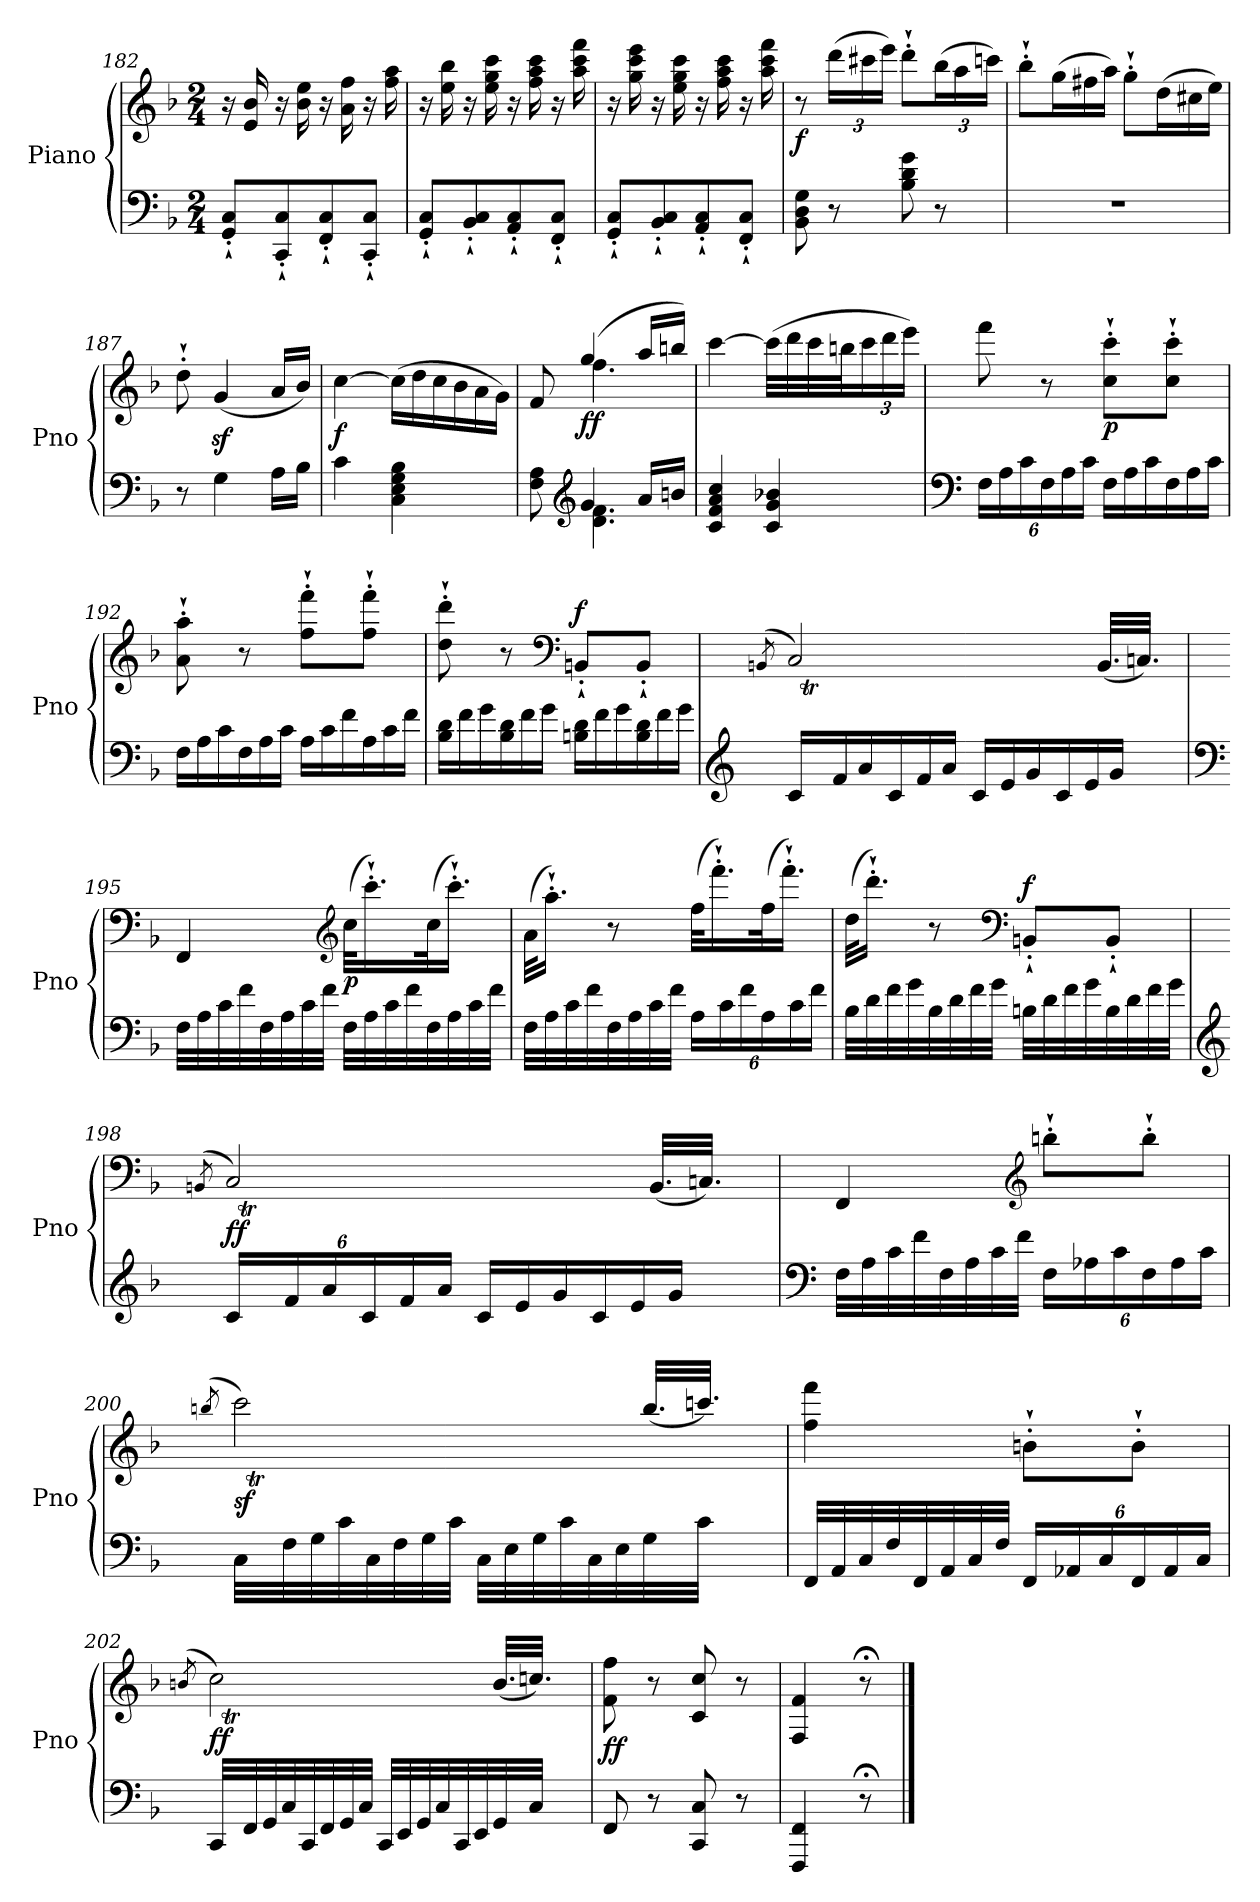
**kern	**kern	**dynam
*part1	*part1	*part1
*staff2	*staff1	*staff1/2
*I"Piano	*	*
*I'Pno	*	*
*clefF4	*clefG2	*
*k[b-]	*k[b-]	*
*M2/4	*M2/4	*
=182	=182	=182
8GG/`' 8C/`'L	16r	.
.	16e/ 16b-/	.
8CC/`' 8C/`'	16r	.
.	16b-\ 16ee\	.
8FF/`' 8C/`'	16r	.
.	16a\ 16ff\	.
8CC/`' 8C/`'J	16r	.
.	16ff\ 16aa\	.
=183	=183	=183
8GG/`' 8C/`'L	16r	.
.	16ee\ 16bb-\	.
8BB-/`' 8C/`'	16r	.
.	16ee\ 16gg\ 16ccc\	.
8AA/`' 8C/`'	16r	.
.	16ff\ 16aa\ 16ccc\	.
8FF/`' 8C/`'J	16r	.
.	16aa\ 16ccc\ 16fff\	.
!!LO:LB:g=z
=184	=184	=184
8GG/`' 8C/`'L	16r	.
.	16gg\ 16ccc\ 16eee\	.
8BB-/`' 8C/`'	16r	.
.	16ee\ 16gg\ 16ccc\	.
8AA/`' 8C/`'	16r	.
.	16ff\ 16aa\ 16ccc\	.
8FF/`' 8C/`'J	16r	.
.	16aa\ 16ccc\ 16fff\	.
=185	=185	=185
!	!	!LO:DY:b
8BB-\ 8D\ 8G\	8r	f
*	*Xbrackettup	*
8r	(24ddd\LL	.
.	24ccc#X\	.
.	24eee\JJ)	.
8B-\ 8d\ 8g\	8ddd`'\L	.
8r	(24bb-\L	.
.	24aa\	.
.	24cccn\JJ)	.
=186	=186	=186
2r	8bb-`'\L	.
*	*Xtuplet	*
.	(24gg\L	.
.	24ff#X\	.
.	24aa\JJ)	.
.	8gg`'\L	.
.	(24dd\L	.
.	24cc#X\	.
.	24ee\JJ)	.
=187	=187	=187
8r	8dd`'\	.
4G\	(4gz</	.
16A\LL	16a/LL	.
16B-\JJ	16b-/JJ)	.
=188	=188	=188
!	!	!LO:DY:b
4c\	[4cc\	f
4C\ 4E\ 4G\ 4B-\	(24cc\LL]	.
.	24dd\	.
.	24cc\	.
.	24b-\	.
.	24a\	.
.	24g\JJ)	.
!!LO:LB:g=z
=189	=189	=189
*^	*^	*
8F\ 8A\	8ryy	8f/	8ryy	.
*clefG2	*	*	*	*
!	!	!	!	!LO:DY:b
4g/	4.d\ 4.f\	(4gg/	4.ff\	ff
16a/LL	.	16aa/LL	.	.
16bn/JJ	.	16bbn/JJ)	.	.
*v	*v	*	*	*
*	*v	*v	*
=190	=190	=190
4c/ 4f/ 4a/ 4cc/	[4ccc\	.
4c/ 4g/ 4b-X/	(32ccc\LLL]	.
.	32ddd\	.
.	32ccc\	.
.	32bbn\J	.
*	*tuplet	*
.	24ccc\	.
.	24ddd\	.
.	24eee\JJ)	.
=191	=191	=191
*clefF4	*	*
*Xbrackettup	*	*
24F\LL	8fff\	.
24A\	.	.
24c\	.	.
*Xtuplet	*	*
24F\	8r	.
24A\	.	.
24c\JJ	.	.
!	!	!LO:DY:b
24F\LL	8cc\`' 8ccc\`'L	p
24A\	.	.
24c\	.	.
24F\	8cc\`' 8ccc\`'J	.
24A\	.	.
24c\JJ	.	.
!!LO:LB:g=z
=192	=192	=192
24F\LL	8a\`' 8aa\`'	.
24A\	.	.
24c\	.	.
24F\	8r	.
24A\	.	.
24c\JJ	.	.
24A\LL	8ff\`' 8fff\`'L	.
24c\	.	.
24f\	.	.
24A\	8ff\`' 8fff\`'J	.
24c\	.	.
24f\JJ	.	.
=193	=193	=193
24B-\ 24d\LL	8dd\`' 8ddd\`'	.
24f\	.	.
24g\	.	.
24B-\ 24d\	8r	.
24f\	.	.
24g\JJ	.	.
*	*clefF4	*
!	!	!LO:DY:a
24Bn\ 24d\LL	8BBn`'/L	f
24f\	.	.
24g\	.	.
24B\ 24d\	8BB`'/J	.
24f\	.	.
24g\JJ	.	.
!!LO:LB:g=z
=194	=194	=194
*clefG2	*	*
.	(8qBBn/	.
*	*^	*
24c/LL	2C/)	32BBtyy	.
.	.	32Cyy	.
24f/	.	.	.
.	.	32Dyy	.
24a/	.	.	.
.	.	32Cyy	.
24c/	.	32Dyy	.
.	.	32Cyy	.
24f/	.	.	.
.	.	32Dyy	.
24a/JJ	.	.	.
.	.	32Cyy	.
24c/LL	.	32Dyy	.
.	.	32Cyy	.
24e/	.	.	.
.	.	32Dyy	.
24g/	.	.	.
.	.	32Cyy	.
*	*	*Xtuplet	*
24c/	.	48.Dyy	.
.	.	48.Cyy	.
24e/	.	.	.
.	.	(48.BBTTT/LL	.
24g/JJ	.	.	.
.	.	48.C/JJ)	.
8ryy	8ryy	12.ryy	.
*	*v	*v	*
=195	=195	=195
*clefF4	*	*
32F\LLL	4FF/	.
32A\	.	.
32c\	.	.
32f\	.	.
32F\	.	.
32A\	.	.
32c\	.	.
32f\JJJ	.	.
*	*clefG2	*
!	!	!LO:DY:b
32F\LLL	(32cc\KLL	p
32A\	16.ccc`'\)	.
32c\	.	.
32f\	.	.
32F\	(32cc\K	.
32A\	16.ccc`'\JJ)	.
32c\	.	.
32f\JJJ	.	.
!!LO:LB:g=z
=196	=196	=196
32F\LLL	(32a\KLL	.
32A\	16.aa`'\JJ)	.
32c\	.	.
32f\	.	.
32F\	8r	.
32A\	.	.
32c\	.	.
32f\JJJ	.	.
*tuplet	*	*
24A\LL	(32ff\KLL	.
.	16.fff`'\)	.
24c\	.	.
24f\	.	.
*Xtuplet	*	*
24A\	(32ff\K	.
.	16.fff`'\JJ)	.
24c\	.	.
24f\JJ	.	.
=197	=197	=197
32B-\LLL	(32dd\KLL	.
32d\	16.ddd`'\JJ)	.
32f\	.	.
32g\	.	.
32B-\	8r	.
32d\	.	.
32f\	.	.
32g\JJJ	.	.
*	*clefF4	*
!	!	!LO:DY:a
32Bn\LLL	8BBn`'/L	f
32d\	.	.
32f\	.	.
32g\	.	.
32B\	8BB`'/J	.
32d\	.	.
32f\	.	.
32g\JJJ	.	.
!!LO:PB:g=z
=198	=198	=198
*clefG2	*	*
.	(8qBBn/	.
*tuplet	*	*
*	*^	*
!	!	!	!LO:DY:b
24c/LL	2C/)	32BBtyy	ff
.	.	32Cyy	.
24f/	.	.	.
.	.	32Dyy	.
24a/	.	.	.
.	.	32Cyy	.
*Xtuplet	*	*	*
24c/	.	32Dyy	.
.	.	32Cyy	.
24f/	.	.	.
.	.	32Dyy	.
24a/JJ	.	.	.
.	.	32Cyy	.
24c/LL	.	32Dyy	.
.	.	32Cyy	.
24e/	.	.	.
.	.	32Dyy	.
24g/	.	.	.
.	.	32Cyy	.
24c/	.	48.Dyy	.
.	.	48.Cyy	.
24e/	.	.	.
.	.	(48.BBTTT/LL	.
24g/JJ	.	.	.
.	.	48.C/JJ)	.
8ryy	8ryy	12.ryy	.
*	*v	*v	*
=199	=199	=199
*clefF4	*	*
32F\LLL	4FF/	.
32A\	.	.
32c\	.	.
32f\	.	.
32F\	.	.
32A\	.	.
32c\	.	.
32f\JJJ	.	.
*	*clefG2	*
*tuplet	*	*
24F\LL	8bbn`'\L	.
24A-X\	.	.
24c\	.	.
*Xtuplet	*	*
24F\	8bb`'\J	.
24A-\	.	.
24c\JJ	.	.
!!LO:LB:g=z
=200	=200	=200
.	(8qbbn/	.
*	*^	*
!	!	!	!LO:DY:b
32C\LLL	2ccc\)	32bbtyy	sf
32F\	.	32cccyy	.
32G\	.	32dddyy	.
32c\	.	32cccyy	.
32C\	.	32dddyy	.
32F\	.	32cccyy	.
32G\	.	32dddyy	.
32c\JJJ	.	32cccyy	.
32C\LLL	.	32dddyy	.
32E\	.	32cccyy	.
32G\	.	32dddyy	.
32c\	.	32cccyy	.
32C\	.	48.dddyy	.
32E\	.	48.cccyy	.
32G\	.	(48.bbTTT/LL	.
32c\JJJ	.	48.ccc/JJ)	.
8ryy	8ryy	12.ryy	.
*	*v	*v	*
=201	=201	=201
32FF/LLL	4ff\ 4fff\	.
32AA/	.	.
32C/	.	.
32F/	.	.
32FF/	.	.
32AA/	.	.
32C/	.	.
32F/JJJ	.	.
*tuplet	*	*
!	!	!LO:DY:b
24FF/LL	8bn`'\L	other-dynamics
24AA-X/	.	.
24C/	.	.
*Xtuplet	*	*
24FF/	8b`'\J	.
24AA-/	.	.
24C/JJ	.	.
!!LO:LB:g=z
=202	=202	=202
.	(8qbn/	.
*	*^	*
!	!	!	!LO:DY:b
32CC/LLL	2cc\)	32btyy	ff
32FF/	.	32ccyy	.
32GG/	.	32ddyy	.
32C/	.	32ccyy	.
32CC/	.	32ddyy	.
32FF/	.	32ccyy	.
32GG/	.	32ddyy	.
32C/JJJ	.	32ccyy	.
32CC/LLL	.	32ddyy	.
32EE/	.	32ccyy	.
32GG/	.	32ddyy	.
32C/	.	32ccyy	.
32CC/	.	48.ddyy	.
32EE/	.	48.ccyy	.
32GG/	.	(48.bTTT/LL	.
32C/JJJ	.	48.cc/JJ)	.
8ryy	8ryy	12.ryy	.
=203	=203	=203	=203
!	!	!	!LO:DY:b
*	*v	*v	*
8FF/	8f\ 8ff\	ff
8r	8r	.
8CC/ 8C/	8c/ 8cc/	.
8r	8r	.
=204	=204	=204
4FFF/ 4FF/	4F/ 4f/	.
8r;<	8r;<	.
==	==	==
*-	*-	*-
